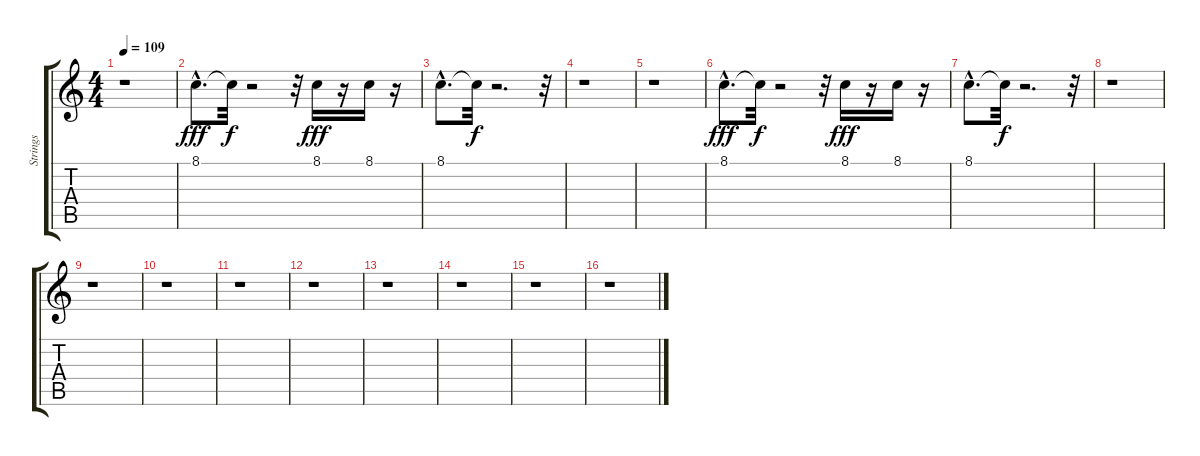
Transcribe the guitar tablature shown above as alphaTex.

\track ("Strings" "Strings") {instrument stringensemble1}
\staff {score tabs}
\tuning (E4 B3 G3 D3 A2 E2) {hide}
\ts (4 4)
\tempo 109
\clef g2
\ks c
r.1{dy f} |
8.1{hac}.8{d dy fff} 8.1{t}.32{dy f} r.2 r.32 8.1.16{dy fff} r.16 8.1.16 r.16 |
8.1{hac}.8{d} 8.1{t}.32{dy f} r.2{d} r.32 |
r.1 |
r.1 |
8.1{hac}.8{d dy fff} 8.1{t}.32{dy f} r.2 r.32 8.1.16{dy fff} r.16 8.1.16 r.16 |
8.1{hac}.8{d} 8.1{t}.32{dy f} r.2{d} r.32 |
r.1 |
r.1 |
r.1 |
r.1 |
r.1 |
r.1 |
r.1 |
r.1 |
r.1
